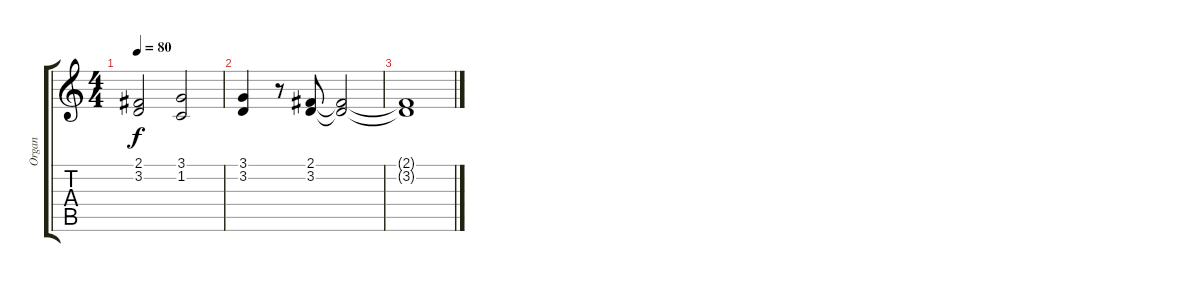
\track ("Organ" "Organ") {instrument drawbarorgan}
\staff {score tabs}
\tuning (E4 B3 G3 D3 A2 E2) {hide}
\ts (4 4)
\tempo 80
\clef g2
\ks c
(2.1 3.2).2{dy f} (3.1 1.2).2 |
(3.1 3.2).4 r.8 (2.1 3.2).8 (2.1{t} 3.2{t}).2 |
(2.1{t} 3.2{t}).1
